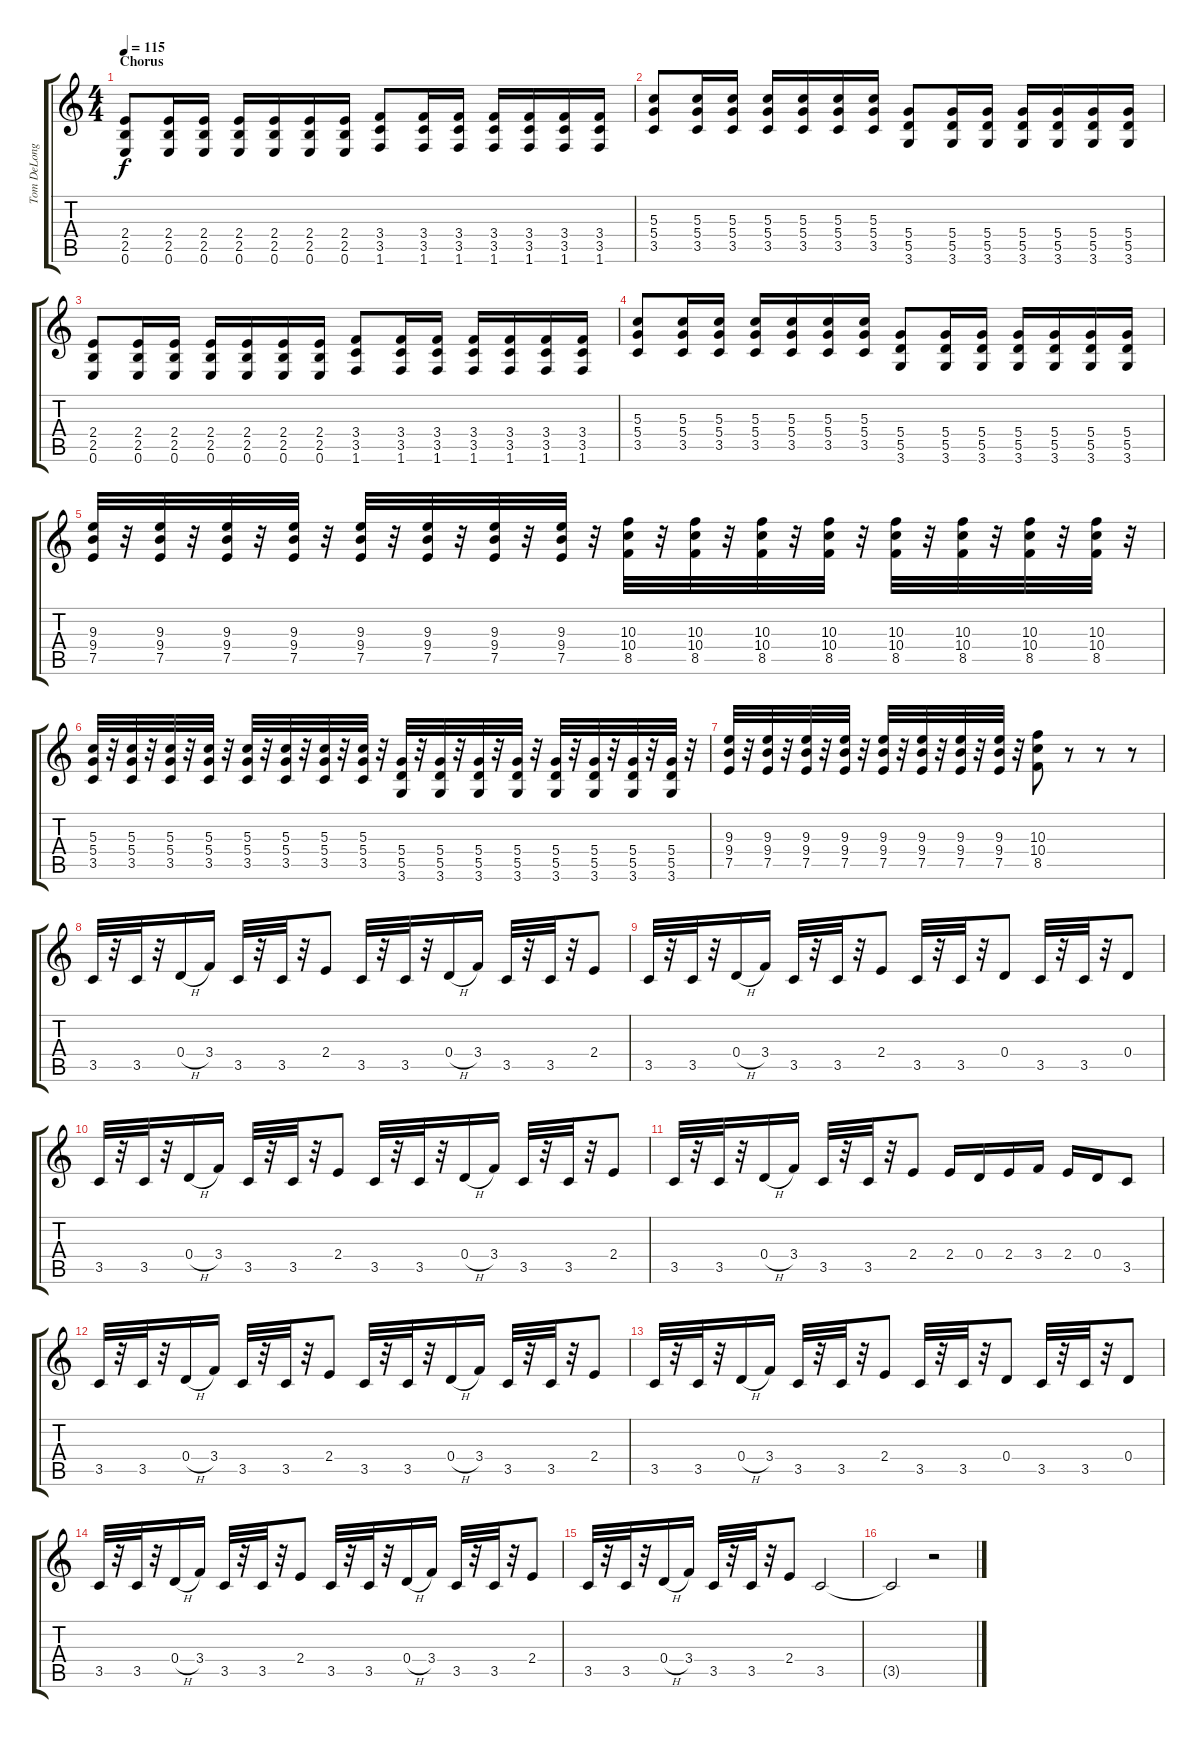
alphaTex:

\track ("Tom DeLonge (Guitar 2)" "Tom DeLong") {instrument distortionguitar}
\staff {score tabs}
\tuning (E4 B3 G3 D3 A2 E2) {hide}
\ts (4 4)
\section ("" "Chorus")
\tempo 115
\clef g2
\ks c
(2.4 2.5 0.6).8{dy f} (2.4 2.5 0.6).16 (2.4 2.5 0.6).16 (2.4 2.5 0.6).16 (2.4 2.5 0.6).16 (2.4 2.5 0.6).16 (2.4 2.5 0.6).16 (3.4 3.5 1.6).8 (3.4 3.5 1.6).16 (3.4 3.5 1.6).16 (3.4 3.5 1.6).16 (3.4 3.5 1.6).16 (3.4 3.5 1.6).16 (3.4 3.5 1.6).16 |
(5.3 5.4 3.5).8 (5.3 5.4 3.5).16 (5.3 5.4 3.5).16 (5.3 5.4 3.5).16 (5.3 5.4 3.5).16 (5.3 5.4 3.5).16 (5.3 5.4 3.5).16 (5.4 5.5 3.6).8 (5.4 5.5 3.6).16 (5.4 5.5 3.6).16 (5.4 5.5 3.6).16 (5.4 5.5 3.6).16 (5.4 5.5 3.6).16 (5.4 5.5 3.6).16 |
(2.4 2.5 0.6).8 (2.4 2.5 0.6).16 (2.4 2.5 0.6).16 (2.4 2.5 0.6).16 (2.4 2.5 0.6).16 (2.4 2.5 0.6).16 (2.4 2.5 0.6).16 (3.4 3.5 1.6).8 (3.4 3.5 1.6).16 (3.4 3.5 1.6).16 (3.4 3.5 1.6).16 (3.4 3.5 1.6).16 (3.4 3.5 1.6).16 (3.4 3.5 1.6).16 |
(5.3 5.4 3.5).8 (5.3 5.4 3.5).16 (5.3 5.4 3.5).16 (5.3 5.4 3.5).16 (5.3 5.4 3.5).16 (5.3 5.4 3.5).16 (5.3 5.4 3.5).16 (5.4 5.5 3.6).8 (5.4 5.5 3.6).16 (5.4 5.5 3.6).16 (5.4 5.5 3.6).16 (5.4 5.5 3.6).16 (5.4 5.5 3.6).16 (5.4 5.5 3.6).16 |
(9.3 9.4 7.5).32 r.32 (9.3 9.4 7.5).32 r.32 (9.3 9.4 7.5).32 r.32 (9.3 9.4 7.5).32 r.32 (9.3 9.4 7.5).32 r.32 (9.3 9.4 7.5).32 r.32 (9.3 9.4 7.5).32 r.32 (9.3 9.4 7.5).32 r.32 (10.3 10.4 8.5).32 r.32 (10.3 10.4 8.5).32 r.32 (10.3 10.4 8.5).32 r.32 (10.3 10.4 8.5).32 r.32 (10.3 10.4 8.5).32 r.32 (10.3 10.4 8.5).32 r.32 (10.3 10.4 8.5).32 r.32 (10.3 10.4 8.5).32 r.32 |
(5.3 5.4 3.5).32 r.32 (5.3 5.4 3.5).32 r.32 (5.3 5.4 3.5).32 r.32 (5.3 5.4 3.5).32 r.32 (5.3 5.4 3.5).32 r.32 (5.3 5.4 3.5).32 r.32 (5.3 5.4 3.5).32 r.32 (5.3 5.4 3.5).32 r.32 (5.4 5.5 3.6).32 r.32 (5.4 5.5 3.6).32 r.32 (5.4 5.5 3.6).32 r.32 (5.4 5.5 3.6).32 r.32 (5.4 5.5 3.6).32 r.32 (5.4 5.5 3.6).32 r.32 (5.4 5.5 3.6).32 r.32 (5.4 5.5 3.6).32 r.32 |
(9.3 9.4 7.5).32 r.32 (9.3 9.4 7.5).32 r.32 (9.3 9.4 7.5).32 r.32 (9.3 9.4 7.5).32 r.32 (9.3 9.4 7.5).32 r.32 (9.3 9.4 7.5).32 r.32 (9.3 9.4 7.5).32 r.32 (9.3 9.4 7.5).32 r.32 (10.3 10.4 8.5).8 r.8 r.8 r.8 |
3.5.32 r.32 3.5.32 r.32 0.4{h}.16 3.4.16 3.5.32 r.32 3.5.32 r.32 2.4.8 3.5.32 r.32 3.5.32 r.32 0.4{h}.16 3.4.16 3.5.32 r.32 3.5.32 r.32 2.4.8 |
3.5.32 r.32 3.5.32 r.32 0.4{h}.16 3.4.16 3.5.32 r.32 3.5.32 r.32 2.4.8 3.5.32 r.32 3.5.32 r.32 0.4.8 3.5.32 r.32 3.5.32 r.32 0.4.8 |
3.5.32 r.32 3.5.32 r.32 0.4{h}.16 3.4.16 3.5.32 r.32 3.5.32 r.32 2.4.8 3.5.32 r.32 3.5.32 r.32 0.4{h}.16 3.4.16 3.5.32 r.32 3.5.32 r.32 2.4.8 |
3.5.32 r.32 3.5.32 r.32 0.4{h}.16 3.4.16 3.5.32 r.32 3.5.32 r.32 2.4.8 2.4.16 0.4.16 2.4.16 3.4.16 2.4.16 0.4.16 3.5.8 |
3.5.32 r.32 3.5.32 r.32 0.4{h}.16 3.4.16 3.5.32 r.32 3.5.32 r.32 2.4.8 3.5.32 r.32 3.5.32 r.32 0.4{h}.16 3.4.16 3.5.32 r.32 3.5.32 r.32 2.4.8 |
3.5.32 r.32 3.5.32 r.32 0.4{h}.16 3.4.16 3.5.32 r.32 3.5.32 r.32 2.4.8 3.5.32 r.32 3.5.32 r.32 0.4.8 3.5.32 r.32 3.5.32 r.32 0.4.8 |
3.5.32 r.32 3.5.32 r.32 0.4{h}.16 3.4.16 3.5.32 r.32 3.5.32 r.32 2.4.8 3.5.32 r.32 3.5.32 r.32 0.4{h}.16 3.4.16 3.5.32 r.32 3.5.32 r.32 2.4.8 |
3.5.32 r.32 3.5.32 r.32 0.4{h}.16 3.4.16 3.5.32 r.32 3.5.32 r.32 2.4.8 3.5.2 |
3.5{t}.2 r.2
